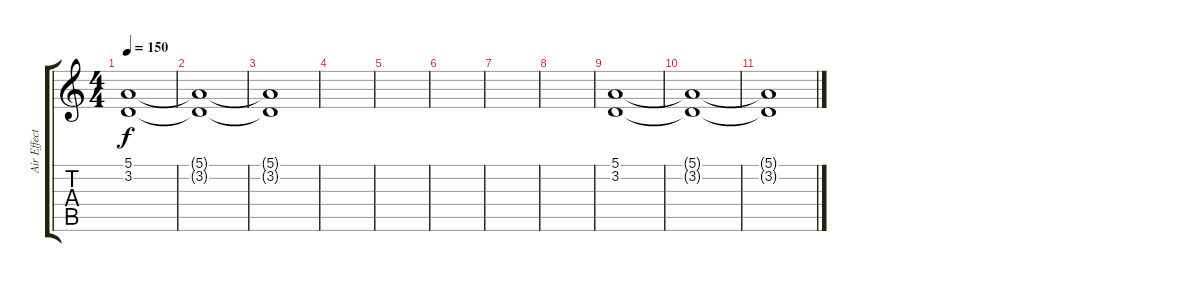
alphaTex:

\track ("Air Effects" "Air Effect") {instrument seashore}
\staff {score tabs}
\tuning (E4 B3 G3 D3 A2 E2) {hide}
\ts (4 4)
\tempo 150
\clef g2
\ks c
(5.1 3.2).1{dy f} |
(5.1{t} 3.2{t}).1 |
(5.1{t} 3.2{t}).1 |
|
|
|
|
|
(5.1 3.2).1 |
(5.1{t} 3.2{t}).1 |
(5.1{t} 3.2{t}).1
